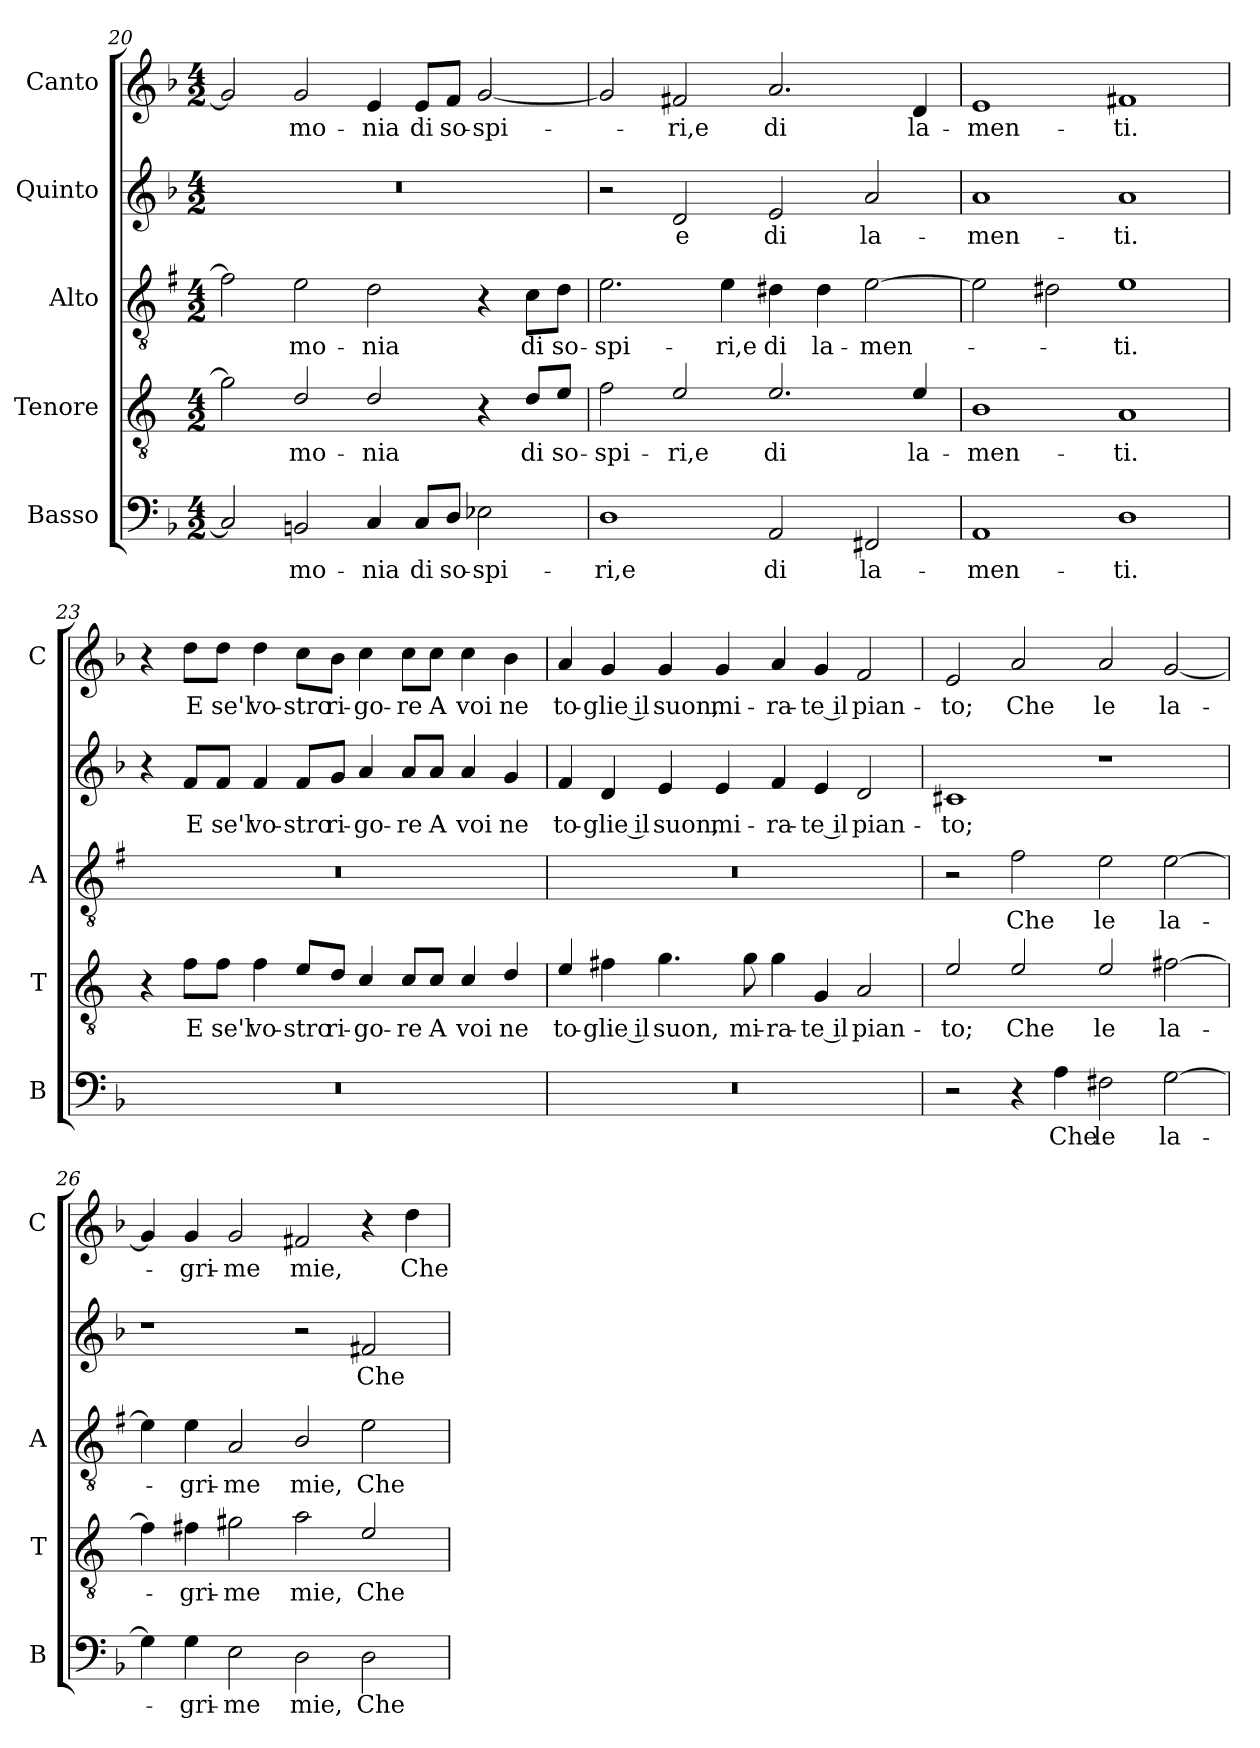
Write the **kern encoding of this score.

**kern	**text	**kern	**text	**kern	**text	**kern	**text	**kern	**text
*part5	*part5	*part4	*part4	*part3	*part3	*part2	*part2	*part1	*part1
*staff5	*staff5	*staff4	*staff4	*staff3	*staff3	*staff2	*staff2	*staff1	*staff1
*I"Basso	*	*I"Tenore	*	*I"Alto	*	*I"Quinto	*	*I"Canto	*
*I'B	*	*I'T	*	*I'A	*	*	*	*I'C	*
*clefF4	*	*clefGv2	*	*clefGv2	*	*clefG2	*	*clefG2	*
*	*	*ITrd4c7	*	*ITrd1c2	*	*	*	*	*
*k[b-]	*	*k[b-]	*	*k[b-]	*	*k[b-]	*	*k[b-]	*
*F:	*	*F:	*	*F:	*	*F:	*	*F:	*
*M4/2	*	*M4/2	*	*M4/2	*	*M4/2	*	*M4/2	*
=20	=20	=20	=20	=20	=20	=20	=20	=20	=20
2C/]	.	2c\]	.	2e\]	.	0r	.	2g/]	.
!	!LO:LY:b	!	!LO:LY:b	!	!LO:LY:b	!	!	!	!LO:LY:b
2BBn/	-mo-	2G/	-mo-	2d\	-mo-	.	.	2g/	-mo-
!	!LO:LY:b	!	!LO:LY:b	!	!LO:LY:b	!	!	!	!LO:LY:b
4C/	-nia	2G/	-nia	2c\	-nia	.	.	4e/	-nia
!	!LO:LY:b	!	!	!	!	!	!	!	!LO:LY:b
8C/L	di	.	.	.	.	.	.	8e/L	di
!	!LO:LY:b	!	!	!	!	!	!	!	!LO:LY:b
8D/J	so-	.	.	.	.	.	.	8f/J	so-
!	!LO:LY:b	!	!	!	!	!	!	!	!LO:LY:b
2E-X\	-spi-	4r	.	4r	.	.	.	[2g/	-spi-
!	!	!	!LO:LY:b	!	!LO:LY:b	!	!	!	!
.	.	8G/L	di	8B-\L	di	.	.	.	.
!	!	!	!LO:LY:b	!	!LO:LY:b	!	!	!	!
.	.	8A/J	so-	8c\J	so-	.	.	.	.
=21	=21	=21	=21	=21	=21	=21	=21	=21	=21
!	!LO:LY:b	!	!LO:LY:b	!	!LO:LY:b	!	!	!	!
1D	-ri,e	2B-\	-spi-	2.d\	-spi-	2r	.	2g/]	.
!	!	!	!LO:LY:b	!	!	!	!LO:LY:b	!	!LO:LY:b
.	.	2A/	-ri,e	.	.	2d/	e	2f#X/	-ri,e
!	!	!	!	!	!LO:LY:b	!	!	!	!
.	.	.	.	4d\	-ri,e	.	.	.	.
!	!LO:LY:b	!	!LO:LY:b	!	!LO:LY:b	!	!LO:LY:b	!	!LO:LY:b
2AA/	di	2.A/	di	4c#X\	di	2e/	di	2.a/	di
!	!	!	!	!	!LO:LY:b	!	!	!	!
.	.	.	.	4c#\	la-	.	.	.	.
!	!LO:LY:b	!	!	!	!LO:LY:b	!	!LO:LY:b	!	!
2FF#X/	la-	.	.	[2d\	-men-	2a/	la-	.	.
!	!	!	!LO:LY:b	!	!	!	!	!	!LO:LY:b
.	.	4A/	la-	.	.	.	.	4d/	la-
=22	=22	=22	=22	=22	=22	=22	=22	=22	=22
!	!LO:LY:b	!	!LO:LY:b	!	!	!	!LO:LY:b	!	!LO:LY:b
1AA	-men-	1E	-men-	2d\]	.	1a	-men-	1e	-men-
.	.	.	.	2c#X\	.	.	.	.	.
!	!LO:LY:b	!	!LO:LY:b	!	!LO:LY:b	!	!LO:LY:b	!	!LO:LY:b
1D	-ti.	1D	-ti.	1d	-ti.	1a	-ti.	1f#X	-ti.
!!LO:LB:g=z
=23	=23	=23	=23	=23	=23	=23	=23	=23	=23
0r	.	4r	.	0r	.	4r	.	4r	.
!	!	!	!LO:LY:b	!	!	!	!LO:LY:b	!	!LO:LY:b
.	.	8B-\L	E	.	.	8f/L	E	8dd\L	E
!	!	!	!LO:LY:b	!	!	!	!LO:LY:b	!	!LO:LY:b
.	.	8B-\J	se'l	.	.	8f/J	se'l	8dd\J	se'l
!	!	!	!LO:LY:b	!	!	!	!LO:LY:b	!	!LO:LY:b
.	.	4B-\	vo-	.	.	4f/	vo-	4dd\	vo-
!	!	!	!LO:LY:b	!	!	!	!LO:LY:b	!	!LO:LY:b
.	.	8A/L	-stro	.	.	8f/L	-stro	8cc\L	-stro
!	!	!	!LO:LY:b	!	!	!	!LO:LY:b	!	!LO:LY:b
.	.	8G/J	ri-	.	.	8g/J	ri-	8b-\J	ri-
!	!	!	!LO:LY:b	!	!	!	!LO:LY:b	!	!LO:LY:b
.	.	4F/	-go-	.	.	4a/	-go-	4cc\	-go-
!	!	!	!LO:LY:b	!	!	!	!LO:LY:b	!	!LO:LY:b
.	.	8F/L	-re	.	.	8a/L	-re	8cc\L	-re
!	!	!	!LO:LY:b	!	!	!	!LO:LY:b	!	!LO:LY:b
.	.	8F/J	A	.	.	8a/J	A	8cc\J	A
!	!	!	!LO:LY:b	!	!	!	!LO:LY:b	!	!LO:LY:b
.	.	4F/	voi	.	.	4a/	voi	4cc\	voi
!	!	!	!LO:LY:b	!	!	!	!LO:LY:b	!	!LO:LY:b
.	.	4G/	ne	.	.	4g/	ne	4b-\	ne
=24	=24	=24	=24	=24	=24	=24	=24	=24	=24
!	!	!	!LO:LY:b	!	!	!	!LO:LY:b	!	!LO:LY:b
0r	.	4A/	to-	0r	.	4f/	to-	4a/	to-
!	!	!	!LO:LY:b	!	!	!	!LO:LY:b	!	!LO:LY:b
.	.	4Bn\	-glie il	.	.	4d/	-glie il	4g/	-glie il
!	!	!	!LO:LY:b	!	!	!	!LO:LY:b	!	!LO:LY:b
.	.	4.c\	suon,	.	.	4e/	suon,	4g/	suon,
!	!	!	!	!	!	!	!LO:LY:b	!	!LO:LY:b
.	.	.	.	.	.	4e/	mi-	4g/	mi-
!	!	!	!LO:LY:b	!	!	!	!	!	!
.	.	8c\	mi-	.	.	.	.	.	.
!	!	!	!LO:LY:b	!	!	!	!LO:LY:b	!	!LO:LY:b
.	.	4c\	-ra-	.	.	4f/	-ra-	4a/	-ra-
!	!	!	!LO:LY:b	!	!	!	!LO:LY:b	!	!LO:LY:b
.	.	4C/	-te il	.	.	4e/	-te il	4g/	-te il
!	!	!	!LO:LY:b	!	!	!	!LO:LY:b	!	!LO:LY:b
.	.	2D/	pian-	.	.	2d/	pian-	2f/	pian-
=25	=25	=25	=25	=25	=25	=25	=25	=25	=25
!	!	!	!LO:LY:b	!	!	!	!LO:LY:b	!	!LO:LY:b
2r	.	2A/	-to;	2r	.	1c#X	-to;	2e/	-to;
!	!	!	!LO:LY:b	!	!LO:LY:b	!	!	!	!LO:LY:b
4r	.	2A/	Che	2e\	Che	.	.	2a/	Che
!	!LO:LY:b	!	!	!	!	!	!	!	!
4A\	Che	.	.	.	.	.	.	.	.
!	!LO:LY:b	!	!LO:LY:b	!	!LO:LY:b	!	!	!	!LO:LY:b
2F#X\	le	2A/	le	2d\	le	1r	.	2a/	le
!	!LO:LY:b	!	!LO:LY:b	!	!LO:LY:b	!	!	!	!LO:LY:b
[2G\	la-	[2Bn\	la-	[2d\	la-	.	.	[2g/	la-
!!LO:PB:g=z
=26	=26	=26	=26	=26	=26	=26	=26	=26	=26
4G\]	.	4B\]	.	4d\]	.	1r	.	4g/]	.
!	!LO:LY:b	!	!LO:LY:b	!	!LO:LY:b	!	!	!	!LO:LY:b
4G\	-gri-	4Bn\	-gri-	4d\	-gri-	.	.	4g/	-gri-
!	!LO:LY:b	!	!LO:LY:b	!	!LO:LY:b	!	!	!	!LO:LY:b
2E\	-me	2c#X\	-me	2G/	-me	.	.	2g/	-me
!	!LO:LY:b	!	!LO:LY:b	!	!LO:LY:b	!	!	!	!LO:LY:b
2D\	mie,	2d\	mie,	2A/	mie,	2r	.	2f#X/	mie,
!	!LO:LY:b	!	!LO:LY:b	!	!LO:LY:b	!	!LO:LY:b	!	!
2D\	Che	2A/	Che	2d\	Che	2f#X/	Che	4r	.
!	!	!	!	!	!	!	!	!	!LO:LY:b
.	.	.	.	.	.	.	.	4dd\	Che
=	=	=	=	=	=	=	=	=	=
*-	*-	*-	*-	*-	*-	*-	*-	*-	*-
